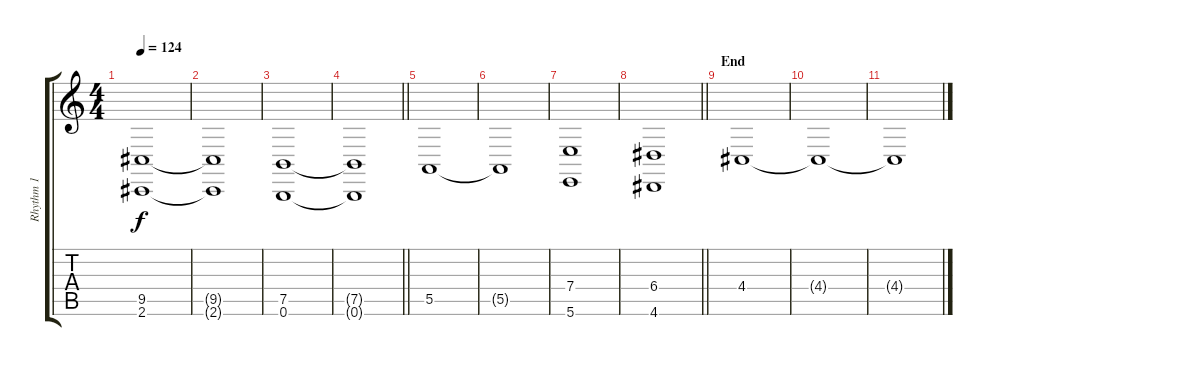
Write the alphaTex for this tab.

\track ("Rhythm 1" "Rhythm 1") {instrument synthstrings1}
\staff {score tabs}
\tuning (B3 Gb3 D3 A2 E2 B1) {hide}
\ts (4 4)
\section ("" "")
\tempo 124
\clef g2
\ks c
(9.5 2.6).1{dy f volume 13} |
(9.5{t} 2.6{t}).1 |
(7.5 0.6).1 |
\barLineRight lightlight
(7.5{t} 0.6{t}).1 |
\section ("" "")
5.5.1 |
5.5{t}.1 |
(7.4 5.6).1{volume 11} |
\barLineRight lightlight
(6.4 4.6).1 |
\section ("" "End")
4.4.1{volume 15} |
4.4{t}.1 |
4.4{t}.1
